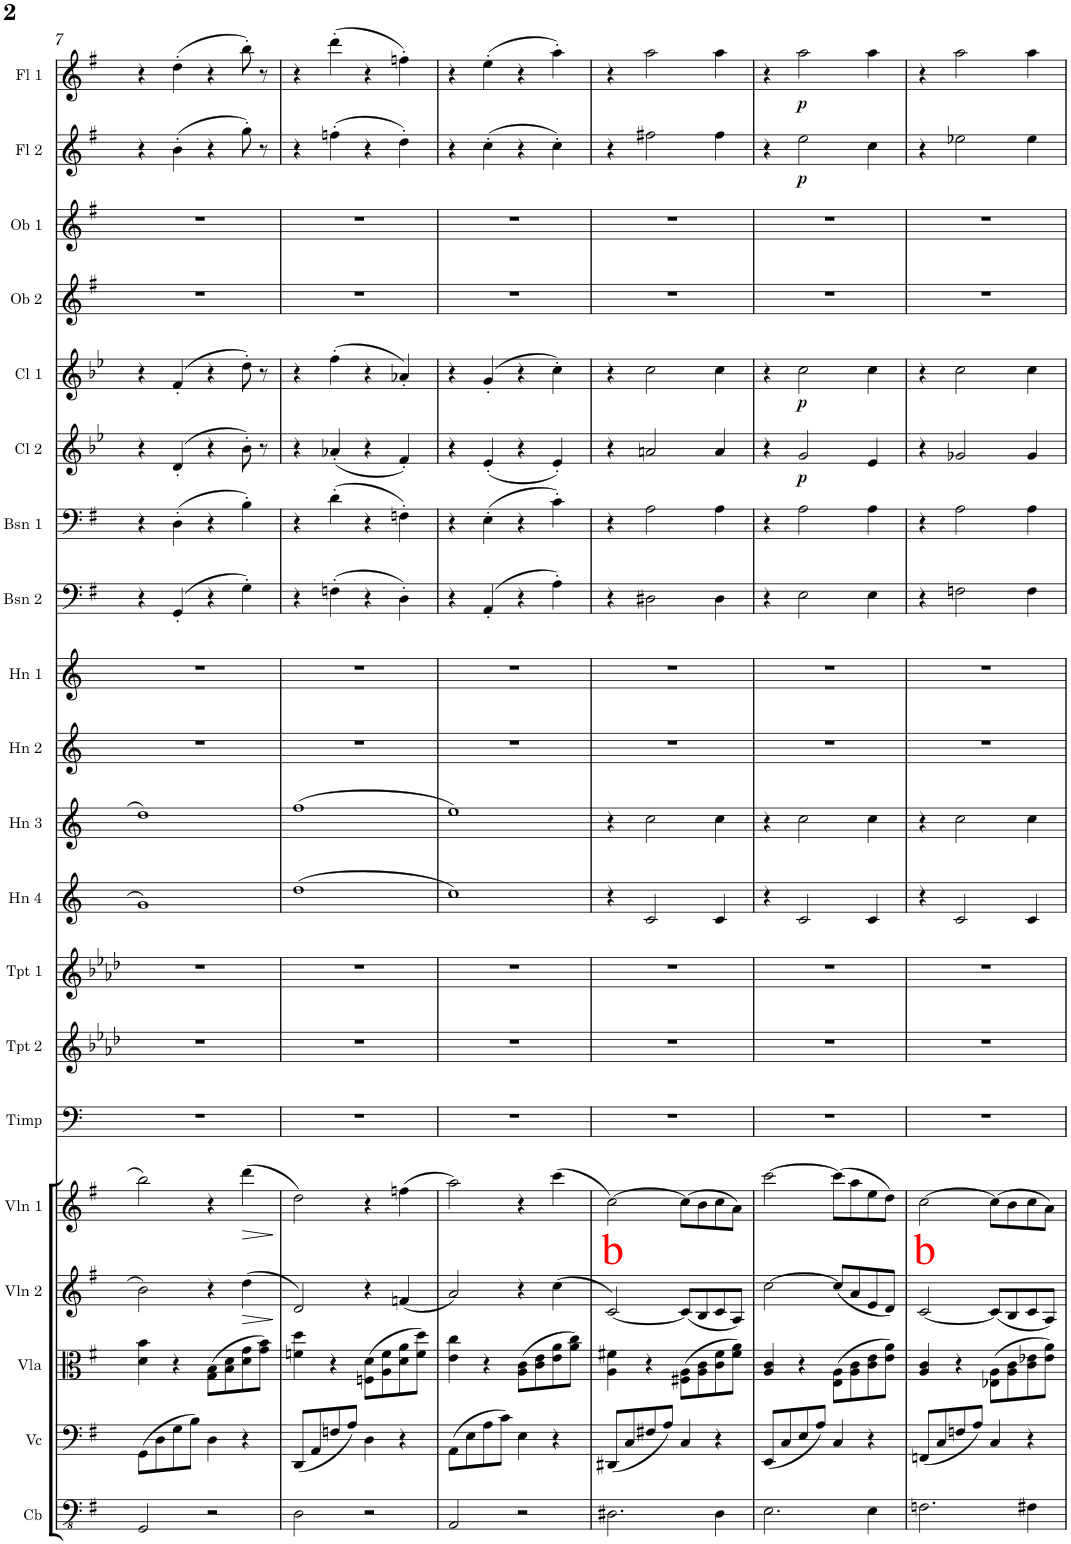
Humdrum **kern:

**kern	**kern	**kern	**kern	**dynam	**kern	**text	**dynam	**kern	**kern	**kern	**kern	**kern	**kern	**kern	**kern	**kern	**kern	**dynam	**kern	**dynam	**kern	**kern	**kern	**dynam	**kern	**dynam
*part20	*part19	*part18	*part17	*part17	*part16	*part16	*part16	*part15	*part14	*part13	*part12	*part11	*part10	*part9	*part8	*part7	*part6	*part6	*part5	*part5	*part4	*part3	*part2	*part2	*part1	*part1
*staff20	*staff19	*staff18	*staff17	*staff17	*staff16	*staff16	*staff16	*staff15	*staff14	*staff13	*staff12	*staff11	*staff10	*staff9	*staff8	*staff7	*staff6	*staff6	*staff5	*staff5	*staff4	*staff3	*staff2	*staff2	*staff1	*staff1
*I"Contrabass	*I"Violoncello	*I"Viola	*I"Violin 2	*	*I"Violin 1	*	*	*I"Timpani	*I"E Trumpet 2	*I"E Trumpet 1	*I"C Horn 4	*I"C Horn 3	*I"E Horn 2	*I"E Horn 1	*I"Bassoon 2	*I"Bassoon 1	*I"A Clarinet 2	*	*I"A Clarinet 1	*	*I"Oboe 2	*I"Oboe 1	*I"Flute 2	*	*I"Flute 1	*
*I'Cb	*I'Vc	*I'Vla	*I'Vln 2	*	*I'Vln 1	*	*	*I'Timp	*I'Tpt 2	*I'Tpt 1	*I'Hn 4	*I'Hn 3	*I'Hn 2	*I'Hn 1	*I'Bsn 2	*I'Bsn 1	*I'Cl 2	*	*I'Cl 1	*	*I'Ob 2	*I'Ob 1	*I'Fl 2	*	*I'Fl 1	*
!!LO:PB:g=z
*clefFv4	*clefF4	*clefC3	*clefG2	*	*clefG2	*	*	*clefF4	*clefG2	*clefG2	*clefG2	*clefG2	*clefG2	*clefG2	*clefF4	*clefF4	*clefG2	*	*clefG2	*	*clefG2	*clefG2	*clefG2	*	*clefG2	*
*	*	*	*	*	*	*	*	*	*Trd1c2	*Trd1c2	*Trd4c7	*Trd4c7	*Trd4c7	*Trd4c7	*	*	*Trd1c2	*	*Trd1c2	*	*	*	*	*	*	*
*k[f#]	*k[f#]	*k[f#]	*k[f#]	*	*k[f#]	*	*	*k[]	*k[b-e-a-d-]	*k[b-e-a-d-]	*k[]	*k[]	*k[]	*k[]	*k[f#]	*k[f#]	*k[b-e-]	*	*k[b-e-]	*	*k[f#]	*k[f#]	*k[f#]	*	*k[f#]	*
*M2/2	*M2/2	*M2/2	*M2/2	*	*M2/2	*	*	*M2/2	*M2/2	*M2/2	*M2/2	*M2/2	*M2/2	*M2/2	*M2/2	*M2/2	*M2/2	*	*M2/2	*	*M2/2	*M2/2	*M2/2	*	*M2/2	*
*met(c|)	*met(c|)	*met(c|)	*met(c|)	*	*met(c|)	*	*	*met(c|)	*met(c|)	*met(c|)	*met(c|)	*met(c|)	*met(c|)	*met(c|)	*met(c|)	*met(c|)	*met(c|)	*	*met(c|)	*	*met(c|)	*met(c|)	*met(c|)	*	*met(c|)	*
=7	=7	=7	=7	=7	=7	=7	=7	=7	=7	=7	=7	=7	=7	=7	=7	=7	=7	=7	=7	=7	=7	=7	=7	=7	=7	=7
2GGG/	(8GG\L	4d\ 4b\	2b\	.	2bb\	.	.	1r	1r	1r	1g	1dd	1r	1r	4r	4r	4r	.	4r	.	1r	1r	4r	.	4r	.
.	8D\	.	.	.	.	.	.	.	.	.	.	.	.	.	.	.	.	.	.	.	.	.	.	.	.	.
.	8G\	4r	.	.	.	.	.	.	.	.	.	.	.	.	(4GG'/	(4D'\	(4d'/	.	(4f'/	.	.	.	(4b'\	.	(4dd'\	.
.	8B\J)	.	.	.	.	.	.	.	.	.	.	.	.	.	.	.	.	.	.	.	.	.	.	.	.	.
2r	4D\	(8G\ 8B\L	4r	.	4r	.	.	.	.	.	.	.	.	.	4r	4r	4r	.	4r	.	.	.	4r	.	4r	.
.	.	8B\ 8d\	.	.	.	.	.	.	.	.	.	.	.	.	.	.	.	.	.	.	.	.	.	.	.	.
!	!	!	!	!LO:HP:b	!	!	!LO:HP:b	!	!	!	!	!	!	!	!	!	!	!	!	!	!	!	!	!	!	!
.	4r	8d\ 8g\	(4dd\	>	(4ddd\	.	>	.	.	.	.	.	.	.	4G'\)	4B'\)	8b-'\)	.	8dd'\)	.	.	.	8gg'\)	.	8bb'\)	.
.	.	8g\ 8b\J)	.	.	.	.	.	.	.	.	.	.	.	.	.	.	8r	.	8r	.	.	.	8r	.	8r	.
.	.	.	.	]	.	.	]	.	.	.	.	.	.	.	.	.	.	.	.	.	.	.	.	.	.	.
=8	=8	=8	=8	=8	=8	=8	=8	=8	=8	=8	=8	=8	=8	=8	=8	=8	=8	=8	=8	=8	=8	=8	=8	=8	=8	=8
2DD\	(8DD/L	4fn\ 4dd\	2d/)	.	2dd\)	.	.	1r	1r	1r	(1dd	(1ff	1r	1r	4r	4r	4r	.	4r	.	1r	1r	4r	.	4r	.
.	8AA/	.	.	.	.	.	.	.	.	.	.	.	.	.	.	.	.	.	.	.	.	.	.	.	.	.
.	8Fn/	4r	.	.	.	.	.	.	.	.	.	.	.	.	(4Fn'\	(4d'\	(4a-X'/	.	(4ff'\	.	.	.	(4ffn'\	.	(4ddd'\	.
.	8A/J)	.	.	.	.	.	.	.	.	.	.	.	.	.	.	.	.	.	.	.	.	.	.	.	.	.
2r	4D\	(8Fn\ 8d\L	4r	.	4r	.	.	.	.	.	.	.	.	.	4r	4r	4r	.	4r	.	.	.	4r	.	4r	.
.	.	8A\ 8f\	.	.	.	.	.	.	.	.	.	.	.	.	.	.	.	.	.	.	.	.	.	.	.	.
.	4r	8d\ 8a\	(4fn/	.	(4ffn\	.	.	.	.	.	.	.	.	.	4D'\)	4Fn'\)	4f'/)	.	4a-X'/)	.	.	.	4dd'\)	.	4ffn'\)	.
.	.	8f\ 8dd\J)	.	.	.	.	.	.	.	.	.	.	.	.	.	.	.	.	.	.	.	.	.	.	.	.
=9	=9	=9	=9	=9	=9	=9	=9	=9	=9	=9	=9	=9	=9	=9	=9	=9	=9	=9	=9	=9	=9	=9	=9	=9	=9	=9
2AAA/	(8AA\L	4e\ 4cc\	2a/)	.	2aa\)	.	.	1r	1r	1r	1cc)	1ee)	1r	1r	4r	4r	4r	.	4r	.	1r	1r	4r	.	4r	.
.	8E\	.	.	.	.	.	.	.	.	.	.	.	.	.	.	.	.	.	.	.	.	.	.	.	.	.
.	8A\	4r	.	.	.	.	.	.	.	.	.	.	.	.	(4AA'/	(4E'\	(4e-'/	.	(4g'/	.	.	.	(4cc'\	.	(4ee'\	.
.	8c\J)	.	.	.	.	.	.	.	.	.	.	.	.	.	.	.	.	.	.	.	.	.	.	.	.	.
2r	4E\	(8A\ 8c\L	4r	.	4r	.	.	.	.	.	.	.	.	.	4r	4r	4r	.	4r	.	.	.	4r	.	4r	.
.	.	8c\ 8e\	.	.	.	.	.	.	.	.	.	.	.	.	.	.	.	.	.	.	.	.	.	.	.	.
.	4r	8e\ 8a\	(4cc\	.	(4ccc\	.	.	.	.	.	.	.	.	.	4A'\)	4c'\)	4e-'/)	.	4cc'\)	.	.	.	4cc'\)	.	4aa'\)	.
.	.	8a\ 8cc\J)	.	.	.	.	.	.	.	.	.	.	.	.	.	.	.	.	.	.	.	.	.	.	.	.
=10	=10	=10	=10	=10	=10	=10	=10	=10	=10	=10	=10	=10	=10	=10	=10	=10	=10	=10	=10	=10	=10	=10	=10	=10	=10	=10
!	!	!	!	!	!	!LO:LY:b:color=#FF0000	!	!	!	!	!	!	!	!	!	!	!	!	!	!	!	!	!	!	!	!
2.DD#X\	(8DD#X/L	4A\ 4f#X\	[2c/)	.	[2cc\)	b	.	1r	1r	1r	4r	4r	1r	1r	4r	4r	4r	.	4r	.	1r	1r	4r	.	4r	.
.	8C/	.	.	.	.	.	.	.	.	.	.	.	.	.	.	.	.	.	.	.	.	.	.	.	.	.
.	8F#X/	4r	.	.	.	.	.	.	.	.	2c/	2cc\	.	.	2D#X\	2A\	2an/	.	2cc\	.	.	.	2ff#X\	.	2aa\	.
.	8A/J)	.	.	.	.	.	.	.	.	.	.	.	.	.	.	.	.	.	.	.	.	.	.	.	.	.
.	4C/	(8F#X\ 8A\L	(8c/L]	.	(8cc\L]	.	.	.	.	.	.	.	.	.	.	.	.	.	.	.	.	.	.	.	.	.
.	.	8A\ 8c\	8B/	.	8b\	.	.	.	.	.	.	.	.	.	.	.	.	.	.	.	.	.	.	.	.	.
4DD#\	4r	8c\ 8f#\	8c/	.	8cc\	.	.	.	.	.	4c/	4cc\	.	.	4D#\	4A\	4a/	.	4cc\	.	.	.	4ff#\	.	4aa\	.
.	.	8f#\ 8a\J)	8A/J)	.	8a\J)	.	.	.	.	.	.	.	.	.	.	.	.	.	.	.	.	.	.	.	.	.
=11	=11	=11	=11	=11	=11	=11	=11	=11	=11	=11	=11	=11	=11	=11	=11	=11	=11	=11	=11	=11	=11	=11	=11	=11	=11	=11
2.EE\	(8EE/L	4A/ 4c/	[2cc\	.	[2ccc\	.	.	1r	1r	1r	4r	4r	1r	1r	4r	4r	4r	.	4r	.	1r	1r	4r	.	4r	.
.	8C/	.	.	.	.	.	.	.	.	.	.	.	.	.	.	.	.	.	.	.	.	.	.	.	.	.
!	!	!	!	!	!	!	!	!	!	!	!	!	!	!	!	!	!	!LO:DY:b	!	!LO:DY:b	!	!	!	!LO:DY:b	!	!LO:DY:b
.	8E/	4r	.	.	.	.	.	.	.	.	2c/	2cc\	.	.	2E\	2A\	2g/	p	2cc\	p	.	.	2ee\	p	2aa\	p
.	8A/J)	.	.	.	.	.	.	.	.	.	.	.	.	.	.	.	.	.	.	.	.	.	.	.	.	.
.	4C/	(8E\ 8A\L	(8cc/L]	.	(8ccc\L]	.	.	.	.	.	.	.	.	.	.	.	.	.	.	.	.	.	.	.	.	.
.	.	8A\ 8c\	8a/	.	8aa\	.	.	.	.	.	.	.	.	.	.	.	.	.	.	.	.	.	.	.	.	.
4EE\	4r	8c\ 8e\	8e/	.	8ee\	.	.	.	.	.	4c/	4cc\	.	.	4E\	4A\	4e-/	.	4cc\	.	.	.	4cc\	.	4aa\	.
.	.	8e\ 8a\J)	8d/J)	.	8dd\J)	.	.	.	.	.	.	.	.	.	.	.	.	.	.	.	.	.	.	.	.	.
=12	=12	=12	=12	=12	=12	=12	=12	=12	=12	=12	=12	=12	=12	=12	=12	=12	=12	=12	=12	=12	=12	=12	=12	=12	=12	=12
!	!	!	!	!	!	!LO:LY:b:color=#FF0000	!	!	!	!	!	!	!	!	!	!	!	!	!	!	!	!	!	!	!	!
2.FFn\	(8FFn/L	4A/ 4c/	[2c/	.	[2cc\	b	.	1r	1r	1r	4r	4r	1r	1r	4r	4r	4r	.	4r	.	1r	1r	4r	.	4r	.
.	8C/	.	.	.	.	.	.	.	.	.	.	.	.	.	.	.	.	.	.	.	.	.	.	.	.	.
.	8Fn/	4r	.	.	.	.	.	.	.	.	2c/	2cc\	.	.	2Fn\	2A\	2g-X/	.	2cc\	.	.	.	2ee-X\	.	2aa\	.
.	8A/J)	.	.	.	.	.	.	.	.	.	.	.	.	.	.	.	.	.	.	.	.	.	.	.	.	.
.	4C/	(8E-X\ 8A\L	(8c/L]	.	(8cc\L]	.	.	.	.	.	.	.	.	.	.	.	.	.	.	.	.	.	.	.	.	.
.	.	8A\ 8c\	8B/	.	8b\	.	.	.	.	.	.	.	.	.	.	.	.	.	.	.	.	.	.	.	.	.
4FF#X\	4r	8c\ 8e-X\	8c/	.	8cc\	.	.	.	.	.	4c/	4cc\	.	.	4F\	4A\	4g-/	.	4cc\	.	.	.	4ee-\	.	4aa\	.
.	.	8e-\ 8a\J)	8A/J)	.	8a\J)	.	.	.	.	.	.	.	.	.	.	.	.	.	.	.	.	.	.	.	.	.
=	=	=	=	=	=	=	=	=	=	=	=	=	=	=	=	=	=	=	=	=	=	=	=	=	=	=
*-	*-	*-	*-	*-	*-	*-	*-	*-	*-	*-	*-	*-	*-	*-	*-	*-	*-	*-	*-	*-	*-	*-	*-	*-	*-	*-
